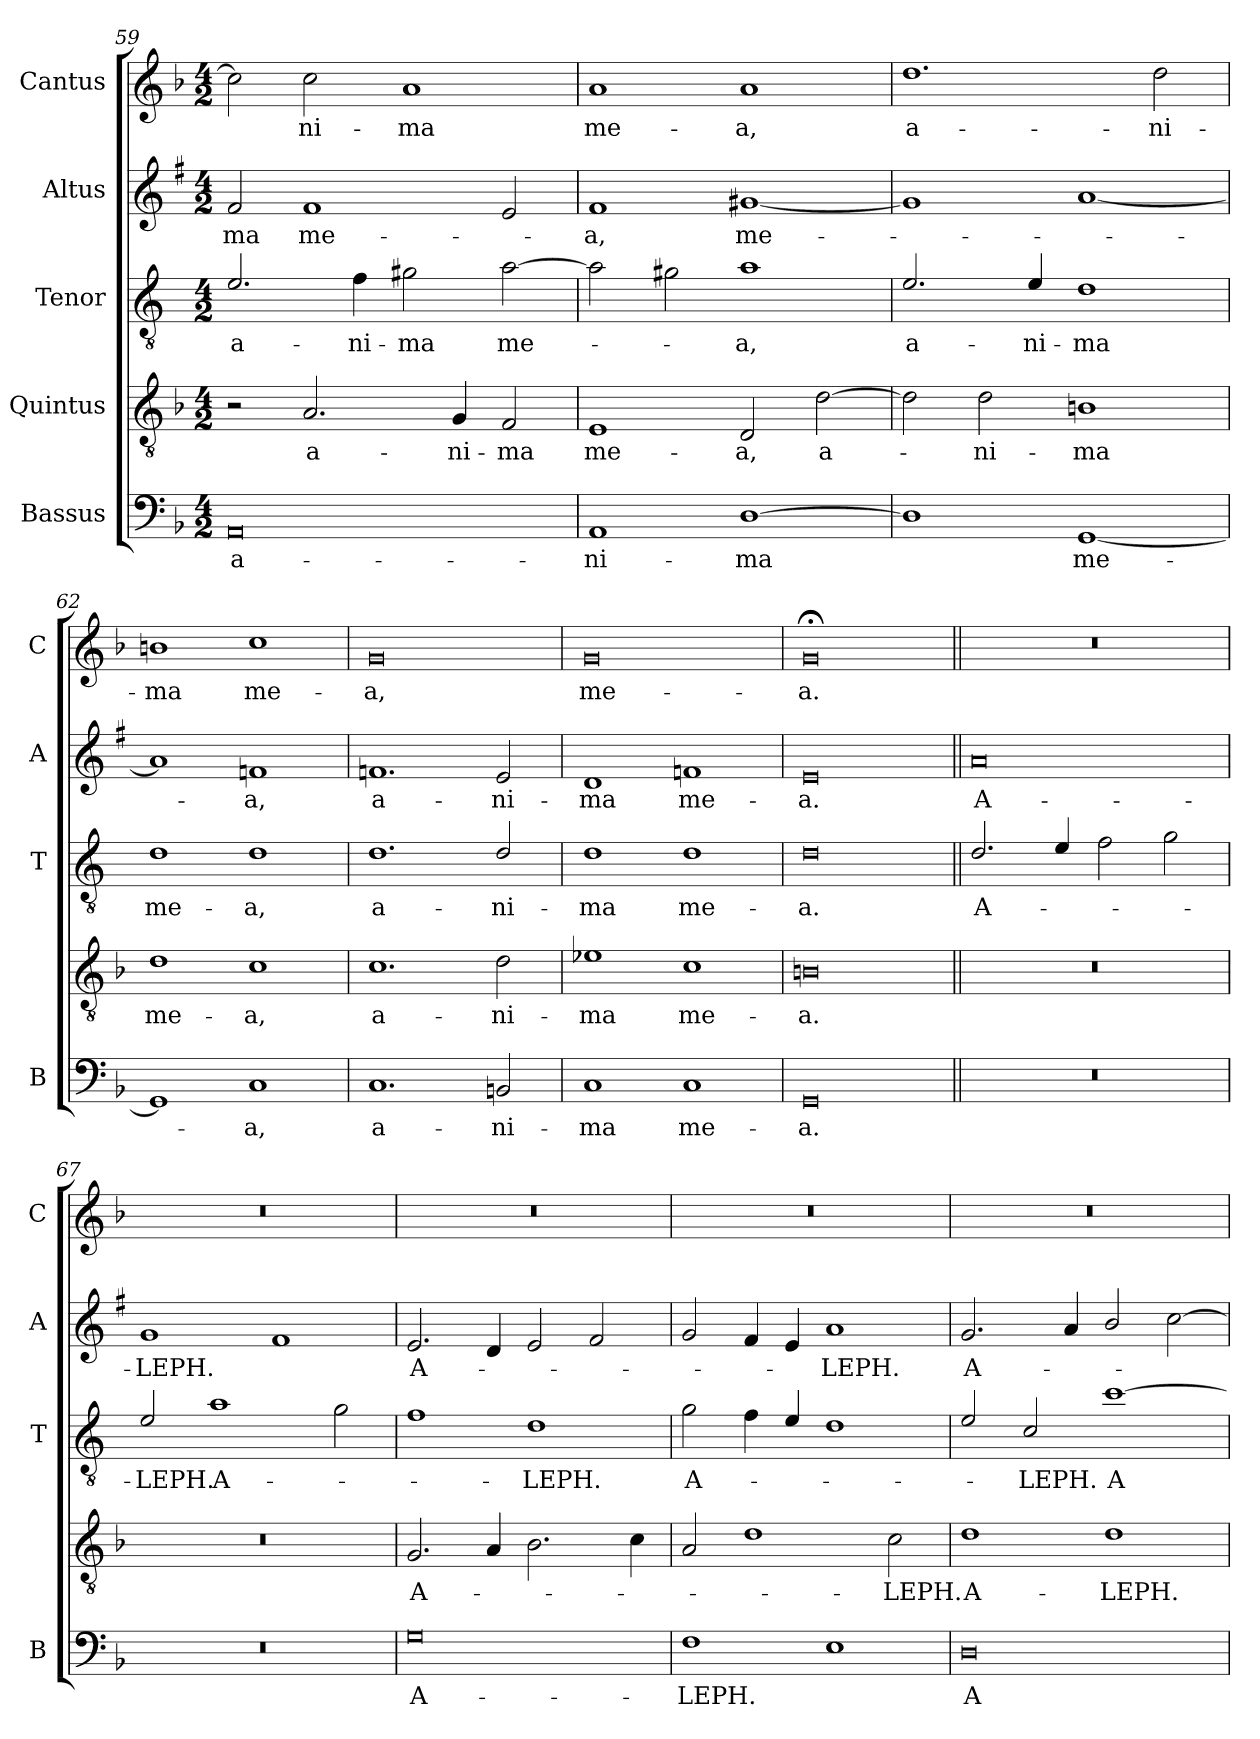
**kern	**text	**kern	**text	**kern	**text	**kern	**text	**kern	**text
*part5	*part5	*part4	*part4	*part3	*part3	*part2	*part2	*part1	*part1
*staff5	*staff5	*staff4	*staff4	*staff3	*staff3	*staff2	*staff2	*staff1	*staff1
*I"Bassus	*	*I"Quintus	*	*I"Tenor	*	*I"Altus	*	*I"Cantus	*
*I'B	*	*	*	*I'T	*	*I'A	*	*I'C	*
*clefF4	*	*clefGv2	*	*clefGv2	*	*clefG2	*	*clefG2	*
*	*	*	*	*ITrd4c7	*	*ITrd1c2	*	*	*
*k[b-]	*	*k[b-]	*	*k[b-]	*	*k[b-]	*	*k[b-]	*
*F:	*	*F:	*	*F:	*	*F:	*	*F:	*
*M4/2	*	*M4/2	*	*M4/2	*	*M4/2	*	*M4/2	*
=59	=59	=59	=59	=59	=59	=59	=59	=59	=59
!	!LO:LY:b	!	!	!	!LO:LY:b	!	!LO:LY:b	!	!
0AA	a-	2r	.	2.A/	a-	2e/	-ma	2cc\]	.
!	!	!	!LO:LY:b	!	!	!	!LO:LY:b	!	!LO:LY:b
.	.	2.A/	a-	.	.	1e	me-	2cc\	-ni-
!	!	!	!	!	!LO:LY:b	!	!	!	!
.	.	.	.	4B-\	-ni-	.	.	.	.
!	!	!	!	!	!LO:LY:b	!	!	!	!LO:LY:b
.	.	.	.	2c#X\	-ma	.	.	1a	-ma
!	!	!	!LO:LY:b	!	!	!	!	!	!
.	.	4G/	-ni-	.	.	.	.	.	.
!	!	!	!LO:LY:b	!	!LO:LY:b	!	!	!	!
.	.	2F/	-ma	[2d\	me-	2d/	.	.	.
=60	=60	=60	=60	=60	=60	=60	=60	=60	=60
!	!LO:LY:b	!	!LO:LY:b	!	!	!	!LO:LY:b	!	!LO:LY:b
1AA	-ni-	1E	me-	2d\]	.	1e	-a,	1a	me-
.	.	.	.	2c#X\	.	.	.	.	.
!	!LO:LY:b	!	!LO:LY:b	!	!LO:LY:b	!	!LO:LY:b	!	!LO:LY:b
[1D	-ma	2D/	-a,	1d	-a,	[1f#X	me-	1a	-a,
!	!	!	!LO:LY:b	!	!	!	!	!	!
.	.	[2d\	a-	.	.	.	.	.	.
=61	=61	=61	=61	=61	=61	=61	=61	=61	=61
!	!	!	!	!	!LO:LY:b	!	!	!	!LO:LY:b
1D]	.	2d\]	.	2.A/	a-	1f#]	.	1.dd	a-
!	!	!	!LO:LY:b	!	!	!	!	!	!
.	.	2d\	-ni-	.	.	.	.	.	.
!	!	!	!	!	!LO:LY:b	!	!	!	!
.	.	.	.	4A/	-ni-	.	.	.	.
!	!LO:LY:b	!	!LO:LY:b	!	!LO:LY:b	!	!	!	!
[1GG	me-	1Bn	-ma	1G	-ma	[1g	.	.	.
!	!	!	!	!	!	!	!	!	!LO:LY:b
.	.	.	.	.	.	.	.	2dd\	-ni-
!!LO:LB:g=z
=62	=62	=62	=62	=62	=62	=62	=62	=62	=62
!	!	!	!LO:LY:b	!	!LO:LY:b	!	!	!	!LO:LY:b
1GG]	.	1d	me-	1G	me-	1g]	.	1bn	-ma
!	!LO:LY:b	!	!LO:LY:b	!	!LO:LY:b	!	!LO:LY:b	!	!LO:LY:b
1C	-a,	1c	-a,	1G	-a,	1e-X	-a,	1cc	me-
=63	=63	=63	=63	=63	=63	=63	=63	=63	=63
!	!LO:LY:b	!	!LO:LY:b	!	!LO:LY:b	!	!LO:LY:b	!	!LO:LY:b
1.C	a-	1.c	a-	1.G	a-	1.e-X	a-	0g	-a,
!	!LO:LY:b	!	!LO:LY:b	!	!LO:LY:b	!	!LO:LY:b	!	!
2BBn/	-ni-	2d\	-ni-	2G/	-ni-	2d/	-ni-	.	.
=64	=64	=64	=64	=64	=64	=64	=64	=64	=64
!	!LO:LY:b	!	!LO:LY:b	!	!LO:LY:b	!	!LO:LY:b	!	!LO:LY:b
1C	-ma	1e-X	-ma	1G	-ma	1c	-ma	0g	me-
!	!LO:LY:b	!	!LO:LY:b	!	!LO:LY:b	!	!LO:LY:b	!	!
1C	me-	1c	me-	1G	me-	1e-X	me-	.	.
=65	=65	=65	=65	=65	=65	=65	=65	=65	=65
!	!LO:LY:b	!	!LO:LY:b	!	!LO:LY:b	!	!LO:LY:b	!	!LO:LY:b
0GG	-a.	0Bn	-a.	0G	-a.	0d	-a.	0g;<	-a.
=66||	=66||	=66||	=66||	=66||	=66||	=66||	=66||	=66||	=66||
!	!	!	!	!	!LO:LY:b	!	!LO:LY:b	!	!
0r	.	0r	.	2.G/	A-	0g	A-	0r	.
.	.	.	.	4A/	.	.	.	.	.
.	.	.	.	2B-\	.	.	.	.	.
.	.	.	.	2c\	.	.	.	.	.
=67	=67	=67	=67	=67	=67	=67	=67	=67	=67
!	!	!	!	!	!LO:LY:b	!	!LO:LY:b	!	!
0r	.	0r	.	2A/	-LEPH.	1f	-LEPH.	0r	.
!	!	!	!	!	!LO:LY:b	!	!	!	!
.	.	.	.	1d	A-	.	.	.	.
.	.	.	.	.	.	1e	.	.	.
.	.	.	.	2c\	.	.	.	.	.
=68	=68	=68	=68	=68	=68	=68	=68	=68	=68
!	!LO:LY:b	!	!LO:LY:b	!	!	!	!LO:LY:b	!	!
0G	A-	2.G/	A-	1B-	.	2.d/	A-	0r	.
.	.	4A/	.	.	.	4c/	.	.	.
!	!	!	!	!	!LO:LY:b	!	!	!	!
.	.	2.B-\	.	1G	-LEPH.	2d/	.	.	.
.	.	.	.	.	.	2e/	.	.	.
.	.	4c\	.	.	.	.	.	.	.
!!LO:LB:g=z
=69	=69	=69	=69	=69	=69	=69	=69	=69	=69
!	!LO:LY:b	!	!	!	!LO:LY:b	!	!	!	!
1F	-LEPH.	2A/	.	2c\	A-	2f/	.	0r	.
.	.	1d	.	4B-\	.	4e/	.	.	.
.	.	.	.	4A/	.	4d/	.	.	.
!	!	!	!	!	!	!	!LO:LY:b	!	!
1E	.	.	.	1G	.	1g	-LEPH.	.	.
!	!	!	!LO:LY:b	!	!	!	!	!	!
.	.	2c\	-LEPH.	.	.	.	.	.	.
=70	=70	=70	=70	=70	=70	=70	=70	=70	=70
!	!LO:LY:b	!	!LO:LY:b	!	!	!	!LO:LY:b	!	!
0D	A-	1d	A-	2A/	.	2.f/	A-	0r	.
!	!	!	!	!	!LO:LY:b	!	!	!	!
.	.	.	.	2F/	-LEPH.	.	.	.	.
.	.	.	.	.	.	4g/	.	.	.
!	!	!	!LO:LY:b	!	!LO:LY:b	!	!	!	!
.	.	1d	-LEPH.	[1f	A-	2a/	.	.	.
.	.	.	.	.	.	[2b-\	.	.	.
=	=	=	=	=	=	=	=	=	=
*-	*-	*-	*-	*-	*-	*-	*-	*-	*-
